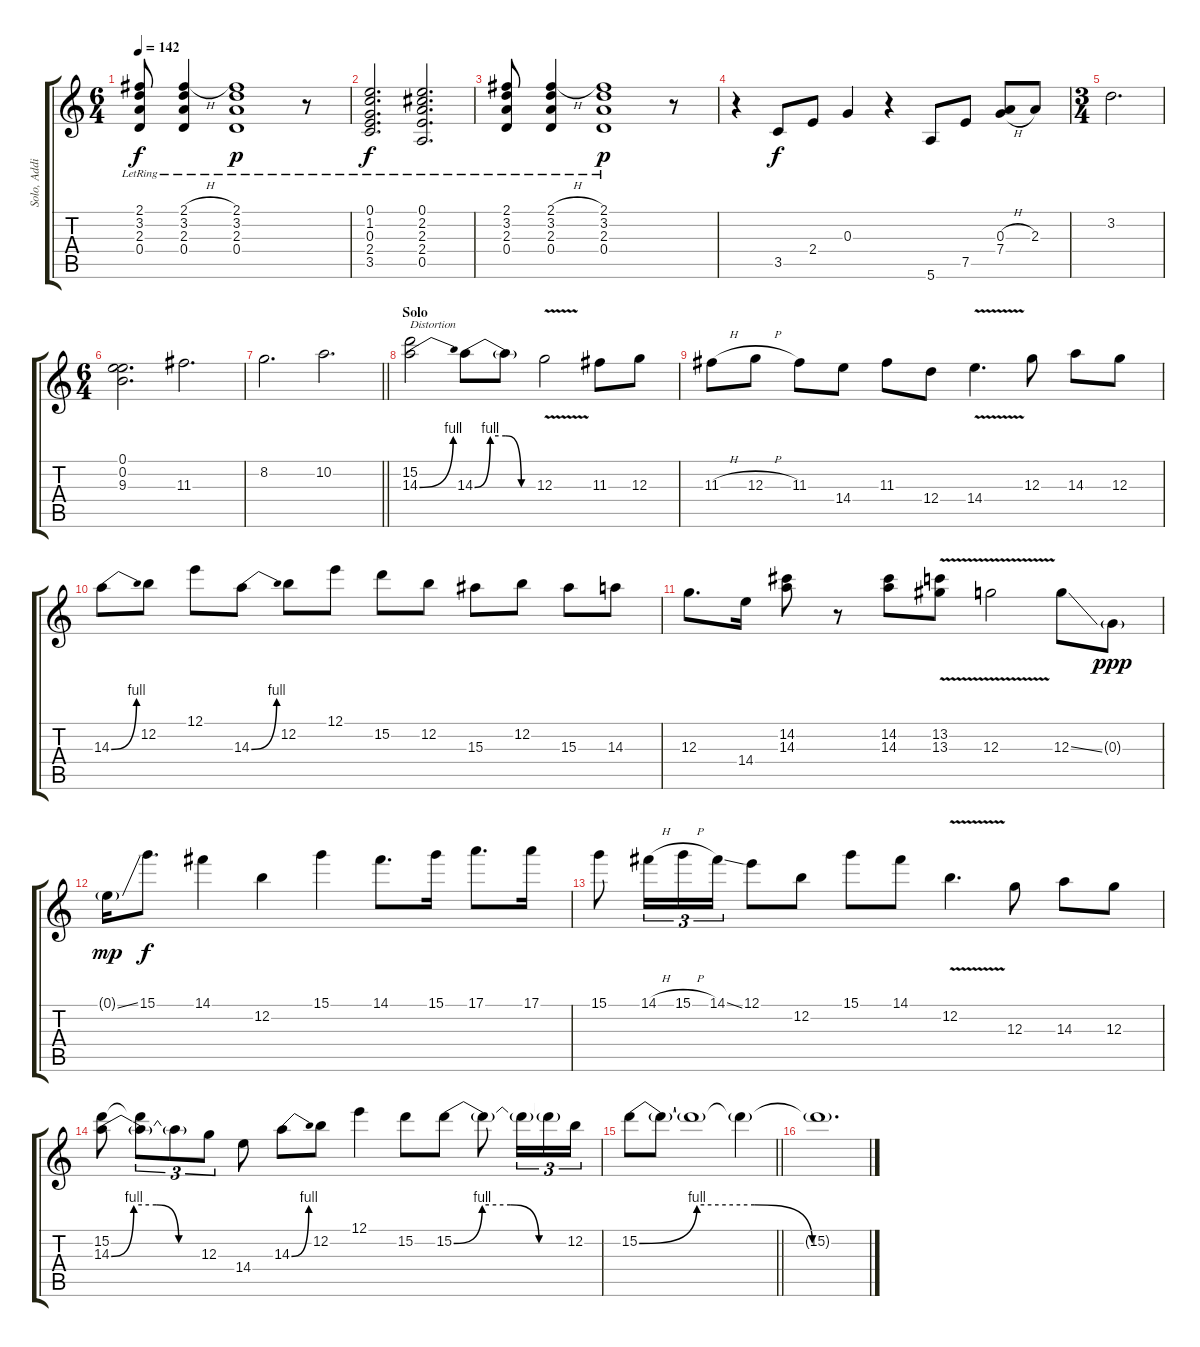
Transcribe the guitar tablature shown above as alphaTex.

\track ("Solo, Additions (tabs)Acoustic " "Solo, Addi") {instrument acousticguitarsteel}
\staff {score tabs}
\tuning (E4 B3 G3 D3 A2 E2) {hide}
\ts (6 4)
\tempo 142
\clef g2
\ks c
(2.1 3.2 2.3{lr} 0.4).8{dy f} (2.1{h} 3.2 2.3{lr} 0.4).4 (2.1 3.2 2.3{lr} 0.4).1{dy p} r.8 |
(0.1 1.2 0.3{lr} 2.4 3.5).2{d dy f} (0.1 2.2 2.3{lr} 2.4 0.5).2{d} |
(2.1 3.2 2.3{lr} 0.4).8 (2.1{h} 3.2 2.3{lr} 0.4).4 (2.1 3.2 2.3{lr} 0.4).1{dy p} r.8 |
r.4{volume 13 instrument distortionguitar} 3.5.8{dy f} 2.4.8 0.3.4 r.4 5.6.8 7.5.8 (0.3{h} 7.4).8 2.3.8 |
\ts (3 4)
3.2.2{d} |
\ts (6 4)
(0.1 0.2 9.3).2{d volume 15 instrument overdrivenguitar} 11.3.2{d} |
\barLineRight lightlight
8.2.2{d} 10.2.2{d} |
\section ("" "Solo")
(15.2 14.3{be (bend 0 0 60 4)}).2{txt "Distortion" volume 16 instrument distortionguitar} 14.3{be (custom 0 0 15 4 30 4 45 0 60 0)}.8 14.3{t}.8 12.3{v}.2 11.3.8 12.3.8 |
11.3{h}.8 12.3{h}.8 11.3.8 14.4.8 11.3.8 12.4.8 14.4{v}.4{d} 12.3.8 14.3.8 12.3.8 |
14.3{be (bend 0 0 60 4)}.8 12.2.8 12.1.8 14.3{be (bend 0 0 60 4)}.8 12.2.8 12.1.8 15.2.8 12.2.8 15.3.8 12.2.8 15.3.8 14.3.8 |
12.3.8{d} 14.4.16 (14.2 14.3).8 r.8 (14.2 14.3).8 (13.2{v} 13.3{v}).8 12.3{v}.2 12.3{ss}.8 0.3{g}.8{dy ppp} |
0.1{ss g}.16{dy mp} 15.1.8{d dy f} 14.1.4 12.2.4 15.1.4 14.1.8{d} 15.1.16 17.1.8{d} 17.1.16 |
15.1.8 14.1{h}.16{tu (3 2)} 15.1{h}.16{tu (3 2)} 14.1{ss}.16{tu (3 2)} 12.1.8 12.2.8 15.1.8 14.1.8 12.2{v}.4{d} 12.3.8 14.3.8 12.3.8 |
(15.2 14.3{be (custom 0 0 15 4 30 4 45 0 60 0)}).8 (15.2{t} 14.3{t}).8{tu (3 2)} 14.3{t}.8{tu (3 2)} 12.3.8{tu (3 2)} 14.4.8 14.3{be (bend 0 0 60 4)}.8 12.2.8 12.1.4 15.2.8 15.2{be (custom 0 0 15 4 30 4 45 0 60 0)}.8 15.2{t}.8 15.2{t}.16{tu (3 2)} 15.2{t}.16{tu (3 2)} 12.2.16{tu (3 2)} |
\barLineRight lightlight
15.2{be (custom 0 0 15 4 30 4 45 0 60 0)}.8 15.2{t}.8 15.2{t}.1 15.2{t}.4 |
15.2{t}.1{d}
